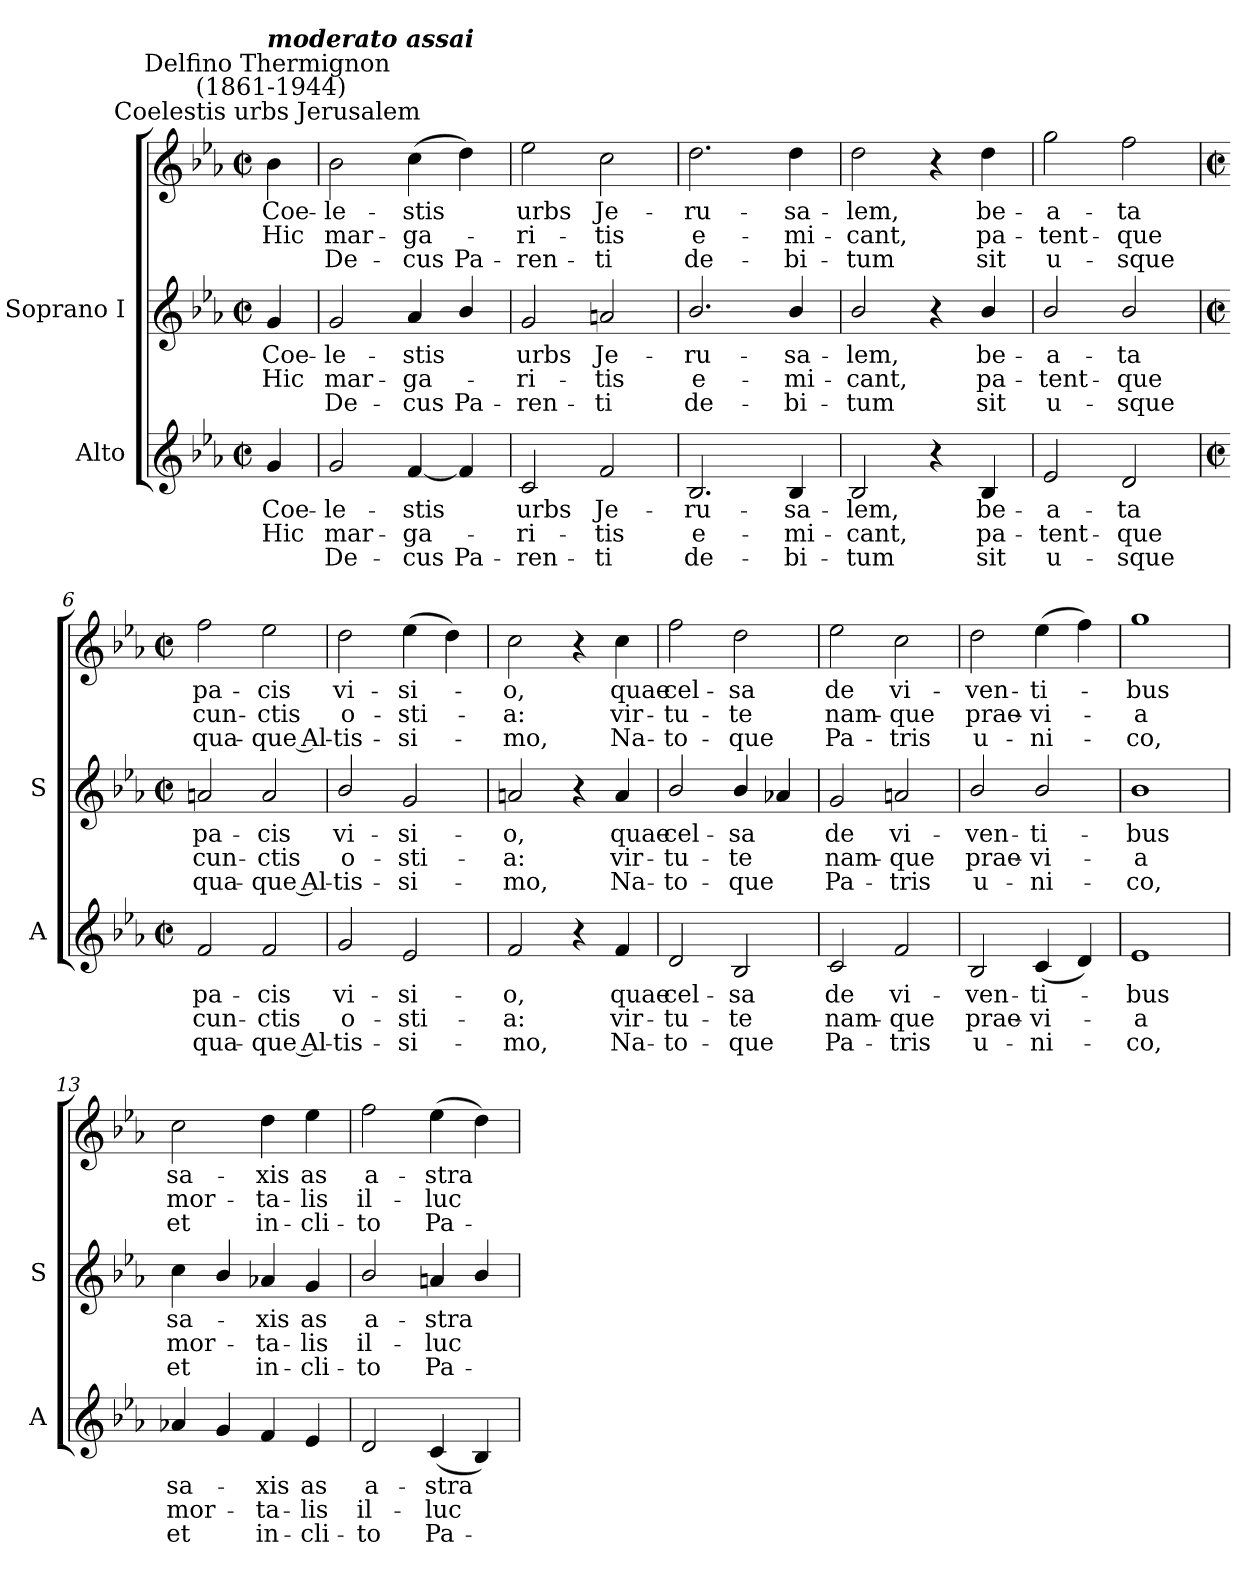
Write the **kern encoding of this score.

**kern	**text	**text	**text	**kern	**text	**text	**text	**kern	**text	**text	**text
*part2	*part2	*part2	*part2	*part1	*part1	*part1	*part1	*part1	*part1	*part1	*part1
*staff3	*staff3	*staff3	*staff3	*staff2	*staff2	*staff2	*staff2	*staff1	*staff1	*staff1	*staff1
*I"Alto	*	*	*	*I"Soprano I	*	*	*	*	*	*	*
*I'A	*	*	*	*I'S	*	*	*	*	*	*	*
*clefG2	*	*	*	*clefG2	*	*	*	*clefG2	*	*	*
*k[b-e-a-]	*	*	*	*k[b-e-a-]	*	*	*	*k[b-e-a-]	*	*	*
*E-:	*	*	*	*E-:	*	*	*	*E-:	*	*	*
*M2/2	*	*	*	*M2/2	*	*	*	*M2/2	*	*	*
*met(c|)	*	*	*	*met(c|)	*	*	*	*met(c|)	*	*	*
=	=	=	=	=	=	=	=	=	=	=	=
!	!	!	!	!	!	!	!	!LO:TX:a:cj:t=Coelestis urbs Jerusalem	!	!	!
!	!	!	!	!	!	!	!	!LO:TX:a:cj:t=Delfino Thermignon\n (1861-1944)	!	!	!
!	!	!	!	!	!	!	!	!LO:TX:a:Bi:t=moderato assai	!	!	!
!	!LO:LY:b	!LO:LY:b	!	!	!LO:LY:b	!LO:LY:b	!	!	!LO:LY:b	!LO:LY:b	!
4g	Coe-	-Hic	.	4g	Coe-	-Hic	.	4b-	Coe-	-Hic	.
=1	=1	=1	=1	=1	=1	=1	=1	=1	=1	=1	=1
!	!LO:LY:b	!LO:LY:b	!LO:LY:b	!	!LO:LY:b	!LO:LY:b	!LO:LY:b	!	!LO:LY:b	!LO:LY:b	!LO:LY:b
2g	le-	-mar-	-De-	2g	-le-	-mar-	-De-	2b-	le-	-mar-	-De-
!	!LO:LY:b	!LO:LY:b	!LO:LY:b	!	!LO:LY:b	!LO:LY:b	!LO:LY:b	!	!LO:LY:b	!LO:LY:b	!LO:LY:b
[4f	-stis	ga-	cus	4a-	-stis	ga-	cus	(>4cc	-stis	ga-	cus
!	!	!	!LO:LY:b	!	!	!	!LO:LY:b	!	!	!	!LO:LY:b
4f]	.	.	Pa-	4b-/	.	.	Pa-	4dd)	.	.	Pa-
=2	=2	=2	=2	=2	=2	=2	=2	=2	=2	=2	=2
!	!LO:LY:b	!LO:LY:b	!LO:LY:b	!	!LO:LY:b	!LO:LY:b	!LO:LY:b	!	!LO:LY:b	!LO:LY:b	!LO:LY:b
2c	-urbs	ri-	-ren-	2g	urbs	ri-	-ren-	2ee-	-urbs	ri-	-ren-
!	!LO:LY:b	!LO:LY:b	!LO:LY:b	!	!LO:LY:b	!LO:LY:b	!LO:LY:b	!	!LO:LY:b	!LO:LY:b	!LO:LY:b
2f	-Je-	-tis	ti	2an	-Je-	-tis	ti	2cc	-Je-	-tis	ti
=3	=3	=3	=3	=3	=3	=3	=3	=3	=3	=3	=3
!	!LO:LY:b	!LO:LY:b	!LO:LY:b	!	!LO:LY:b	!LO:LY:b	!LO:LY:b	!	!LO:LY:b	!LO:LY:b	!LO:LY:b
2.B-	ru-	-e-	-de-	2.b-/	-ru-	-e-	-de-	2.dd	ru-	-e-	-de-
!	!LO:LY:b	!LO:LY:b	!LO:LY:b	!	!LO:LY:b	!LO:LY:b	!LO:LY:b	!	!LO:LY:b	!LO:LY:b	!LO:LY:b
4B-	-sa-	-mi-	-bi-	4b-/	-sa-	-mi-	-bi-	4dd	-sa-	-mi-	-bi-
=4	=4	=4	=4	=4	=4	=4	=4	=4	=4	=4	=4
!	!LO:LY:b	!LO:LY:b	!LO:LY:b	!	!LO:LY:b	!LO:LY:b	!LO:LY:b	!	!LO:LY:b	!LO:LY:b	!LO:LY:b
2B-	-lem,	cant,	tum	2b-/	lem,	cant,	tum	2dd	-lem,	cant,	tum
4r	.	.	.	4r	.	.	.	4r	.	.	.
!	!LO:LY:b	!LO:LY:b	!LO:LY:b	!	!LO:LY:b	!LO:LY:b	!LO:LY:b	!	!LO:LY:b	!LO:LY:b	!LO:LY:b
4B-	be-	-pa-	-sit	4b-/	be-	-pa-	-sit	4dd	be-	-pa-	-sit
=5	=5	=5	=5	=5	=5	=5	=5	=5	=5	=5	=5
!	!LO:LY:b	!LO:LY:b	!LO:LY:b	!	!LO:LY:b	!LO:LY:b	!LO:LY:b	!	!LO:LY:b	!LO:LY:b	!LO:LY:b
2e-	a-	-tent-	-u-	2b-/	a-	-tent-	-u-	2gg	a-	-tent-	-u-
!	!LO:LY:b	!LO:LY:b	!LO:LY:b	!	!LO:LY:b	!LO:LY:b	!LO:LY:b	!	!LO:LY:b	!LO:LY:b	!LO:LY:b
2d	-ta	que	sque	2b-/	-ta	que	sque	2ff	-ta	que	sque
!!LO:LB:g=z
=6	=6	=6	=6	=6	=6	=6	=6	=6	=6	=6	=6
*M2/2	*	*	*	*M2/2	*	*	*	*M2/2	*	*	*
*met(c|)	*	*	*	*met(c|)	*	*	*	*met(c|)	*	*	*
!	!LO:LY:b	!LO:LY:b	!LO:LY:b	!	!LO:LY:b	!LO:LY:b	!LO:LY:b	!	!LO:LY:b	!LO:LY:b	!LO:LY:b
2f	pa-	-cun-	-qua-	2an	-pa-	-cun-	-qua-	2ff	pa-	-cun-	-qua-
!	!LO:LY:b	!LO:LY:b	!LO:LY:b	!	!LO:LY:b	!LO:LY:b	!LO:LY:b	!	!LO:LY:b	!LO:LY:b	!LO:LY:b
2f	-cis	ctis	que Al-	2a	-cis	ctis	que Al-	2ee-	-cis	ctis	que Al-
=7	=7	=7	=7	=7	=7	=7	=7	=7	=7	=7	=7
!	!LO:LY:b	!LO:LY:b	!LO:LY:b	!	!LO:LY:b	!LO:LY:b	!LO:LY:b	!	!LO:LY:b	!LO:LY:b	!LO:LY:b
2g	-vi-	-o-	-tis-	2b-/	vi-	-o-	-tis-	2dd	-vi-	-o-	-tis-
!	!LO:LY:b	!LO:LY:b	!LO:LY:b	!	!LO:LY:b	!LO:LY:b	!LO:LY:b	!	!LO:LY:b	!LO:LY:b	!LO:LY:b
2e-	-si-	-sti-	-si-	2g	-si-	-sti-	-si-	(>4ee-	-si-	sti-	si-
.	.	.	.	.	.	.	.	4dd)	.	.	.
=8	=8	=8	=8	=8	=8	=8	=8	=8	=8	=8	=8
!	!LO:LY:b	!LO:LY:b	!LO:LY:b	!	!LO:LY:b	!LO:LY:b	!LO:LY:b	!	!LO:LY:b	!LO:LY:b	!LO:LY:b
2f	-o,	a:	mo,	2an	-o,	a:	mo,	2cc	-o,	a:	mo,
4r	.	.	.	4r	.	.	.	4r	.	.	.
!	!LO:LY:b	!LO:LY:b	!LO:LY:b	!	!LO:LY:b	!LO:LY:b	!LO:LY:b	!	!LO:LY:b	!LO:LY:b	!LO:LY:b
4f	quae	vir-	-Na-	4a	quae	vir-	-Na-	4cc	quae	vir-	-Na-
=9	=9	=9	=9	=9	=9	=9	=9	=9	=9	=9	=9
!	!LO:LY:b	!LO:LY:b	!LO:LY:b	!	!LO:LY:b	!LO:LY:b	!LO:LY:b	!	!LO:LY:b	!LO:LY:b	!LO:LY:b
2d	-cel-	-tu-	-to-	2b-/	cel-	-tu-	-to-	2ff	-cel-	-tu-	-to-
!	!LO:LY:b	!LO:LY:b	!LO:LY:b	!	!LO:LY:b	!LO:LY:b	!LO:LY:b	!	!LO:LY:b	!LO:LY:b	!LO:LY:b
2B-	-sa	te	que	4b-/	-sa	te	que	2dd	-sa	te	que
.	.	.	.	4a-X	.	.	.	.	.	.	.
=10	=10	=10	=10	=10	=10	=10	=10	=10	=10	=10	=10
!	!LO:LY:b	!LO:LY:b	!LO:LY:b	!	!LO:LY:b	!LO:LY:b	!LO:LY:b	!	!LO:LY:b	!LO:LY:b	!LO:LY:b
2c	de	nam-	-Pa-	2g	de	nam-	-Pa-	2ee-	de	nam-	-Pa-
!	!LO:LY:b	!LO:LY:b	!LO:LY:b	!	!LO:LY:b	!LO:LY:b	!LO:LY:b	!	!LO:LY:b	!LO:LY:b	!LO:LY:b
2f	-vi-	-que	tris	2an	-vi-	-que	tris	2cc	-vi-	-que	tris
!!LO:LB:g=z
=11	=11	=11	=11	=11	=11	=11	=11	=11	=11	=11	=11
!	!LO:LY:b	!LO:LY:b	!LO:LY:b	!	!LO:LY:b	!LO:LY:b	!LO:LY:b	!	!LO:LY:b	!LO:LY:b	!LO:LY:b
2B-	ven-	-prae-	-u-	2b-/	ven-	-prae-	-u-	2dd	ven-	-prae-	-u-
!	!LO:LY:b	!LO:LY:b	!LO:LY:b	!	!LO:LY:b	!LO:LY:b	!LO:LY:b	!	!LO:LY:b	!LO:LY:b	!LO:LY:b
(<4c	-ti-	vi-	ni-	2b-/	-ti-	-vi-	-ni-	(>4ee-	-ti-	vi-	ni-
4d)	.	.	.	.	.	.	.	4ff)	.	.	.
=12	=12	=12	=12	=12	=12	=12	=12	=12	=12	=12	=12
!	!LO:LY:b	!LO:LY:b	!LO:LY:b	!	!LO:LY:b	!LO:LY:b	!LO:LY:b	!	!LO:LY:b	!LO:LY:b	!LO:LY:b
1e-	bus	a	co,	1b-	bus	a	co,	1gg	-bus	a	co,
=13	=13	=13	=13	=13	=13	=13	=13	=13	=13	=13	=13
!	!LO:LY:b	!LO:LY:b	!LO:LY:b	!	!LO:LY:b	!LO:LY:b	!LO:LY:b	!	!LO:LY:b	!LO:LY:b	!LO:LY:b
4a-X	sa-	mor-	et	4cc	-sa-	mor-	et	2cc	sa-	-mor-	-et
4g	.	.	.	4b-/	.	.	.	.	.	.	.
!	!LO:LY:b	!LO:LY:b	!LO:LY:b	!	!LO:LY:b	!LO:LY:b	!LO:LY:b	!	!LO:LY:b	!LO:LY:b	!LO:LY:b
4f	xis	ta-	-in-	4a-X	xis	ta-	-in-	4dd	xis	ta-	-in-
!	!LO:LY:b	!LO:LY:b	!LO:LY:b	!	!LO:LY:b	!LO:LY:b	!LO:LY:b	!	!LO:LY:b	!LO:LY:b	!LO:LY:b
4e-	-as	lis	cli-	4g	-as	lis	cli-	4ee-	-as	lis	cli-
=14	=14	=14	=14	=14	=14	=14	=14	=14	=14	=14	=14
!	!LO:LY:b	!LO:LY:b	!LO:LY:b	!	!LO:LY:b	!LO:LY:b	!LO:LY:b	!	!LO:LY:b	!LO:LY:b	!LO:LY:b
2d	-a-	-il-	-to	2b-/	a-	-il-	-to	2ff	-a-	-il-	-to
!	!LO:LY:b	!LO:LY:b	!LO:LY:b	!	!LO:LY:b	!LO:LY:b	!LO:LY:b	!	!LO:LY:b	!LO:LY:b	!LO:LY:b
(<4c	stra	luc	Pa-	4an	stra	luc	Pa-	(>4ee-	stra	luc	Pa-
4B-)	.	.	.	4b-/	.	.	.	4dd)	.	.	.
=	=	=	=	=	=	=	=	=	=	=	=
*-	*-	*-	*-	*-	*-	*-	*-	*-	*-	*-	*-
